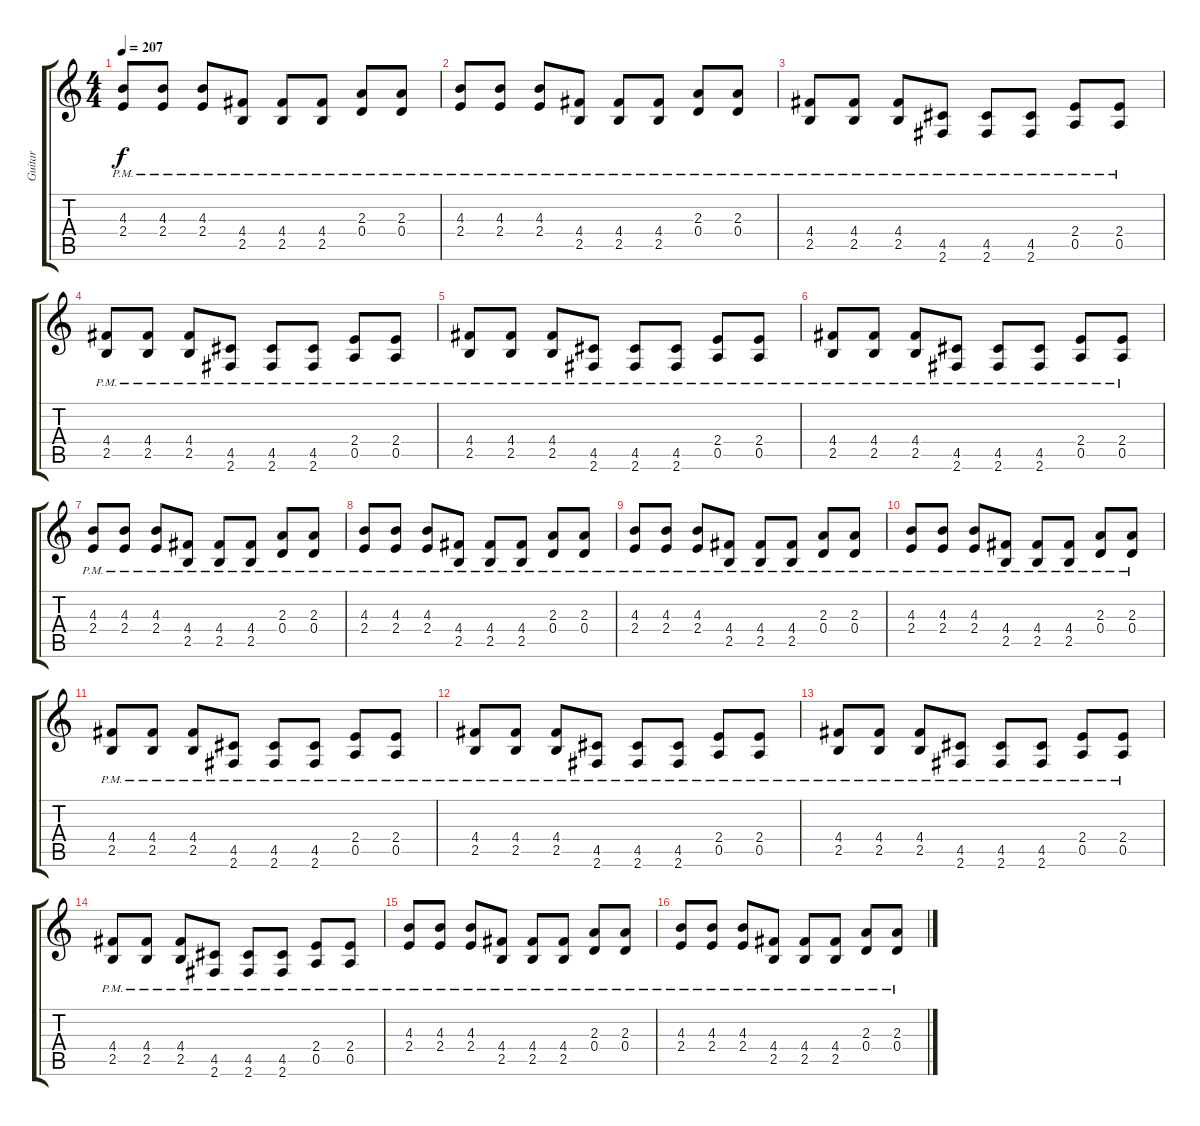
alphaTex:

\track ("Guitar" "Guitar") {instrument overdrivenguitar}
\staff {score tabs}
\tuning (E4 B3 G3 D3 A2 E2) {hide}
\ts (4 4)
\tempo 207
\clef g2
\ks c
(4.3{pm} 2.4).8{dy f} (4.3{pm} 2.4).8 (4.3{pm} 2.4).8 (4.4{pm} 2.5).8 (4.4{pm} 2.5).8 (4.4{pm} 2.5).8 (2.3{pm} 0.4).8 (2.3{pm} 0.4).8 |
(4.3{pm} 2.4).8 (4.3{pm} 2.4).8 (4.3{pm} 2.4).8 (4.4{pm} 2.5).8 (4.4{pm} 2.5).8 (4.4{pm} 2.5).8 (2.3{pm} 0.4).8 (2.3{pm} 0.4).8 |
(4.4{pm} 2.5).8 (4.4{pm} 2.5).8 (4.4{pm} 2.5).8 (4.5{pm} 2.6).8 (4.5{pm} 2.6).8 (4.5{pm} 2.6).8 (2.4 0.5{pm}).8 (2.4 0.5{pm}).8 |
(4.4{pm} 2.5).8 (4.4{pm} 2.5).8 (4.4{pm} 2.5).8 (4.5{pm} 2.6).8 (4.5{pm} 2.6).8 (4.5{pm} 2.6).8 (2.4 0.5{pm}).8 (2.4 0.5{pm}).8 |
(4.4{pm} 2.5).8 (4.4{pm} 2.5).8 (4.4{pm} 2.5).8 (4.5{pm} 2.6).8 (4.5{pm} 2.6).8 (4.5{pm} 2.6).8 (2.4 0.5{pm}).8 (2.4 0.5{pm}).8 |
(4.4{pm} 2.5).8 (4.4{pm} 2.5).8 (4.4{pm} 2.5).8 (4.5{pm} 2.6).8 (4.5{pm} 2.6).8 (4.5{pm} 2.6).8 (2.4 0.5{pm}).8 (2.4 0.5{pm}).8 |
(4.3{pm} 2.4).8 (4.3{pm} 2.4).8 (4.3{pm} 2.4).8 (4.4{pm} 2.5).8 (4.4{pm} 2.5).8 (4.4{pm} 2.5).8 (2.3{pm} 0.4).8 (2.3{pm} 0.4).8 |
(4.3{pm} 2.4).8 (4.3{pm} 2.4).8 (4.3{pm} 2.4).8 (4.4{pm} 2.5).8 (4.4{pm} 2.5).8 (4.4{pm} 2.5).8 (2.3{pm} 0.4).8 (2.3{pm} 0.4).8 |
(4.3{pm} 2.4).8 (4.3{pm} 2.4).8 (4.3{pm} 2.4).8 (4.4{pm} 2.5).8 (4.4{pm} 2.5).8 (4.4{pm} 2.5).8 (2.3{pm} 0.4).8 (2.3{pm} 0.4).8 |
(4.3{pm} 2.4).8 (4.3{pm} 2.4).8 (4.3{pm} 2.4).8 (4.4{pm} 2.5).8 (4.4{pm} 2.5).8 (4.4{pm} 2.5).8 (2.3{pm} 0.4).8 (2.3{pm} 0.4).8 |
(4.4{pm} 2.5).8 (4.4{pm} 2.5).8 (4.4{pm} 2.5).8 (4.5{pm} 2.6).8 (4.5{pm} 2.6).8 (4.5{pm} 2.6).8 (2.4 0.5{pm}).8 (2.4 0.5{pm}).8 |
(4.4{pm} 2.5).8 (4.4{pm} 2.5).8 (4.4{pm} 2.5).8 (4.5{pm} 2.6).8 (4.5{pm} 2.6).8 (4.5{pm} 2.6).8 (2.4 0.5{pm}).8 (2.4 0.5{pm}).8 |
(4.4{pm} 2.5).8 (4.4{pm} 2.5).8 (4.4{pm} 2.5).8 (4.5{pm} 2.6).8 (4.5{pm} 2.6).8 (4.5{pm} 2.6).8 (2.4 0.5{pm}).8 (2.4 0.5{pm}).8 |
(4.4{pm} 2.5).8 (4.4{pm} 2.5).8 (4.4{pm} 2.5).8 (4.5{pm} 2.6).8 (4.5{pm} 2.6).8 (4.5{pm} 2.6).8 (2.4 0.5{pm}).8 (2.4 0.5{pm}).8 |
(4.3{pm} 2.4).8 (4.3{pm} 2.4).8 (4.3{pm} 2.4).8 (4.4{pm} 2.5).8 (4.4{pm} 2.5).8 (4.4{pm} 2.5).8 (2.3{pm} 0.4).8 (2.3{pm} 0.4).8 |
(4.3{pm} 2.4).8 (4.3{pm} 2.4).8 (4.3{pm} 2.4).8 (4.4{pm} 2.5).8 (4.4{pm} 2.5).8 (4.4{pm} 2.5).8 (2.3{pm} 0.4).8 (2.3{pm} 0.4).8
